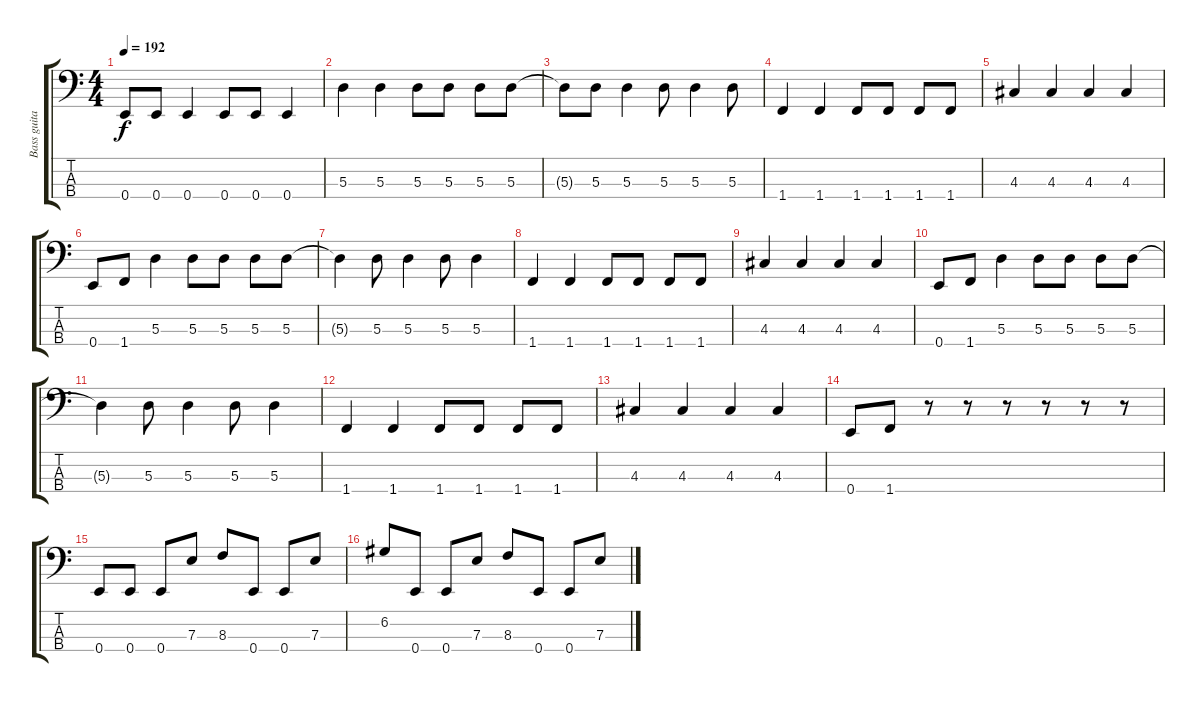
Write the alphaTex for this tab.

\track ("Bass guitar" "Bass guita") {instrument electricbassfinger}
\staff {score tabs}
\tuning (G2 D2 A1 E1) {hide}
\ts (4 4)
\tempo 192
\clef f4
\ks c
0.4{t}.8{dy f} 0.4.8 0.4.4 0.4.8 0.4.8 0.4.4 |
5.3.4 5.3.4 5.3.8 5.3.8 5.3.8 5.3.8 |
5.3{t}.8 5.3.8 5.3.4 5.3.8 5.3.4 5.3.8 |
1.4.4 1.4.4 1.4.8 1.4.8 1.4.8 1.4.8 |
4.3.4 4.3.4 4.3.4 4.3.4 |
0.4.8 1.4.8 5.3.4 5.3.8 5.3.8 5.3.8 5.3.8 |
5.3{t}.4 5.3.8 5.3.4 5.3.8 5.3.4 |
1.4.4 1.4.4 1.4.8 1.4.8 1.4.8 1.4.8 |
4.3.4 4.3.4 4.3.4 4.3.4 |
0.4.8 1.4.8 5.3.4 5.3.8 5.3.8 5.3.8 5.3.8 |
5.3{t}.4 5.3.8 5.3.4 5.3.8 5.3.4 |
1.4.4 1.4.4 1.4.8 1.4.8 1.4.8 1.4.8 |
4.3.4 4.3.4 4.3.4 4.3.4 |
0.4.8 1.4.8 r.8 r.8 r.8 r.8 r.8 r.8 |
0.4.8 0.4.8 0.4.8 7.3.8 8.3.8 0.4.8 0.4.8 7.3.8 |
6.2.8 0.4.8 0.4.8 7.3.8 8.3.8 0.4.8 0.4.8 7.3.8
